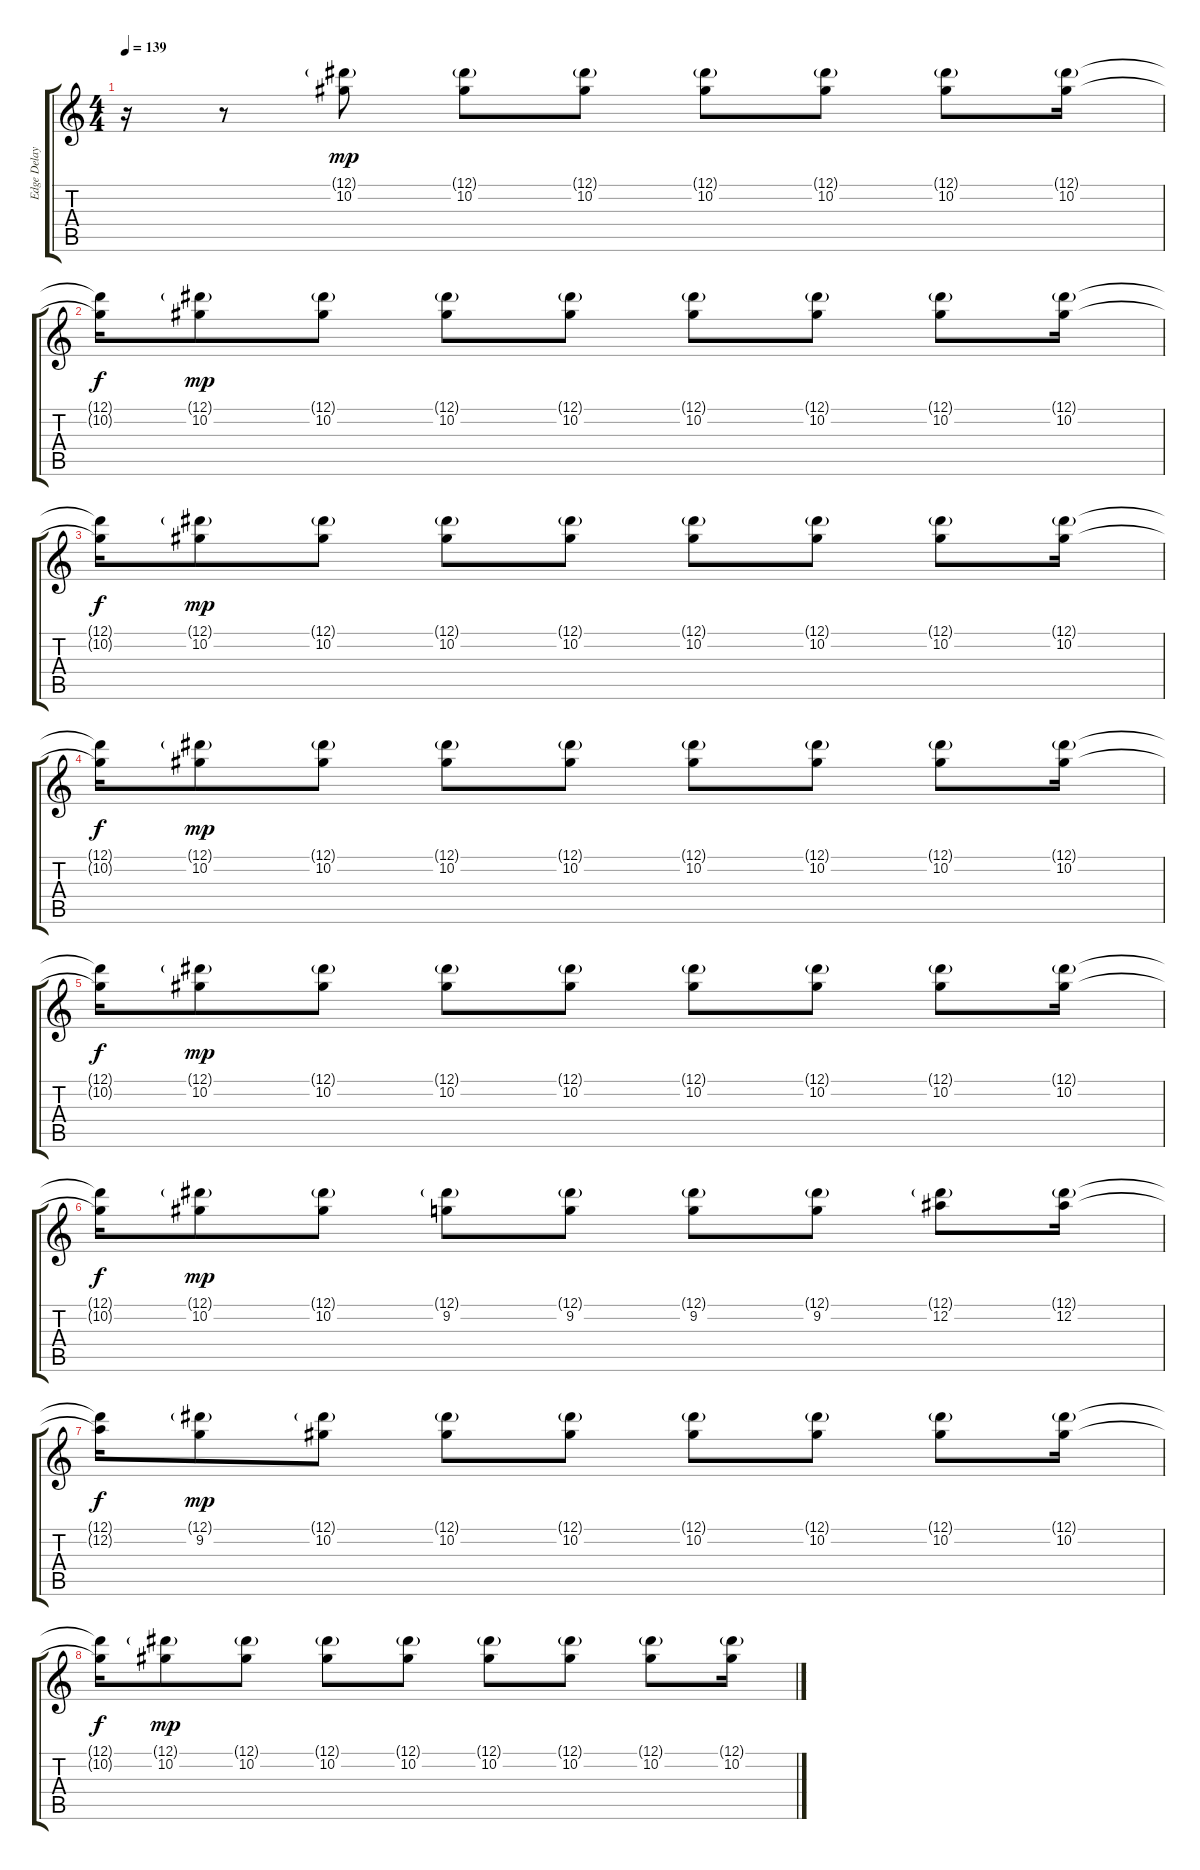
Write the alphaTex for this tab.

\track ("Edge Delay 1" "Edge Delay") {instrument overdrivenguitar}
\staff {score tabs}
\tuning (Eb4 Bb3 Gb3 Db3 Ab2 Eb2) {hide}
\ts (4 4)
\tempo 139
\clef g2
\ks c
r.16{dy mp instrument overdrivenguitar} r.8 (12.1{g} 10.2).8 (12.1{g} 10.2).8 (12.1{g} 10.2).8 (12.1{g} 10.2).8 (12.1{g} 10.2).8 (12.1{g} 10.2).8 (12.1{g} 10.2).16 |
(12.1{t} 10.2{t}).16{dy f} (12.1{g} 10.2).8{dy mp} (12.1{g} 10.2).8 (12.1{g} 10.2).8 (12.1{g} 10.2).8 (12.1{g} 10.2).8 (12.1{g} 10.2).8 (12.1{g} 10.2).8 (12.1{g} 10.2).16 |
(12.1{t} 10.2{t}).16{dy f} (12.1{g} 10.2).8{dy mp} (12.1{g} 10.2).8 (12.1{g} 10.2).8 (12.1{g} 10.2).8 (12.1{g} 10.2).8 (12.1{g} 10.2).8 (12.1{g} 10.2).8 (12.1{g} 10.2).16 |
(12.1{t} 10.2{t}).16{dy f} (12.1{g} 10.2).8{dy mp} (12.1{g} 10.2).8 (12.1{g} 10.2).8 (12.1{g} 10.2).8 (12.1{g} 10.2).8 (12.1{g} 10.2).8 (12.1{g} 10.2).8 (12.1{g} 10.2).16 |
(12.1{t} 10.2{t}).16{dy f} (12.1{g} 10.2).8{dy mp} (12.1{g} 10.2).8 (12.1{g} 10.2).8 (12.1{g} 10.2).8 (12.1{g} 10.2).8 (12.1{g} 10.2).8 (12.1{g} 10.2).8 (12.1{g} 10.2).16 |
(12.1{t} 10.2{t}).16{dy f} (12.1{g} 10.2).8{dy mp} (12.1{g} 10.2).8 (12.1{g} 9.2).8 (12.1{g} 9.2).8 (12.1{g} 9.2).8 (12.1{g} 9.2).8 (12.1{g} 12.2).8 (12.1{g} 12.2).16 |
(12.1{t} 12.2{t}).16{dy f} (12.1{g} 9.2).8{dy mp} (12.1{g} 10.2).8 (12.1{g} 10.2).8 (12.1{g} 10.2).8 (12.1{g} 10.2).8 (12.1{g} 10.2).8 (12.1{g} 10.2).8 (12.1{g} 10.2).16 |
(12.1{t} 10.2{t}).16{dy f} (12.1{g} 10.2).8{dy mp} (12.1{g} 10.2).8 (12.1{g} 10.2).8 (12.1{g} 10.2).8 (12.1{g} 10.2).8 (12.1{g} 10.2).8 (12.1{g} 10.2).8 (12.1{g} 10.2).16
